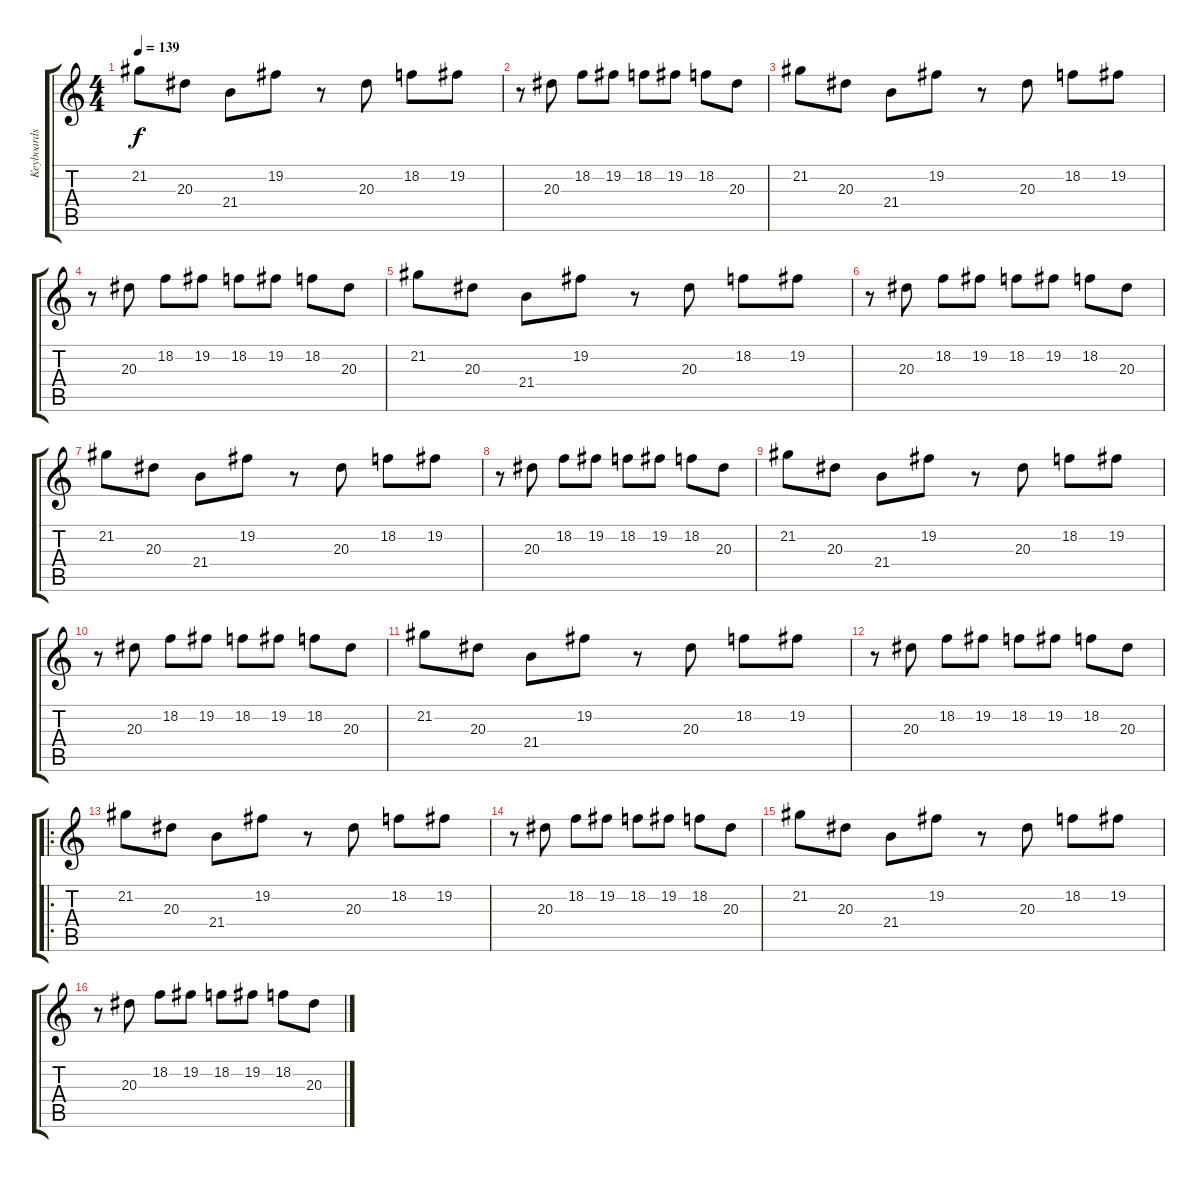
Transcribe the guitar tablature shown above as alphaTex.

\track ("Keyboards 1" "Keyboards ") {instrument harpsichord}
\staff {score tabs}
\tuning (E4 B3 G3 D3 A2 E2) {hide}
\ts (4 4)
\tempo 139
\clef g2
\ks c
21.2.8{dy f} 20.3.8 21.4.8 19.2.8 r.8 20.3.8 18.2.8 19.2.8 |
r.8 20.3.8 18.2.8 19.2.8 18.2.8 19.2.8 18.2.8 20.3.8 |
21.2.8 20.3.8 21.4.8 19.2.8 r.8 20.3.8 18.2.8 19.2.8 |
r.8 20.3.8 18.2.8 19.2.8 18.2.8 19.2.8 18.2.8 20.3.8 |
21.2.8 20.3.8 21.4.8 19.2.8 r.8 20.3.8 18.2.8 19.2.8 |
r.8 20.3.8 18.2.8 19.2.8 18.2.8 19.2.8 18.2.8 20.3.8 |
21.2.8 20.3.8 21.4.8 19.2.8 r.8 20.3.8 18.2.8 19.2.8 |
r.8 20.3.8 18.2.8 19.2.8 18.2.8 19.2.8 18.2.8 20.3.8 |
21.2.8 20.3.8 21.4.8 19.2.8 r.8 20.3.8 18.2.8 19.2.8 |
r.8 20.3.8 18.2.8 19.2.8 18.2.8 19.2.8 18.2.8 20.3.8 |
21.2.8 20.3.8 21.4.8 19.2.8 r.8 20.3.8 18.2.8 19.2.8 |
r.8 20.3.8 18.2.8 19.2.8 18.2.8 19.2.8 18.2.8 20.3.8 |
\ro
21.2.8 20.3.8 21.4.8 19.2.8 r.8 20.3.8 18.2.8 19.2.8 |
r.8 20.3.8 18.2.8 19.2.8 18.2.8 19.2.8 18.2.8 20.3.8 |
21.2.8 20.3.8 21.4.8 19.2.8 r.8 20.3.8 18.2.8 19.2.8 |
r.8 20.3.8 18.2.8 19.2.8 18.2.8 19.2.8 18.2.8 20.3.8
